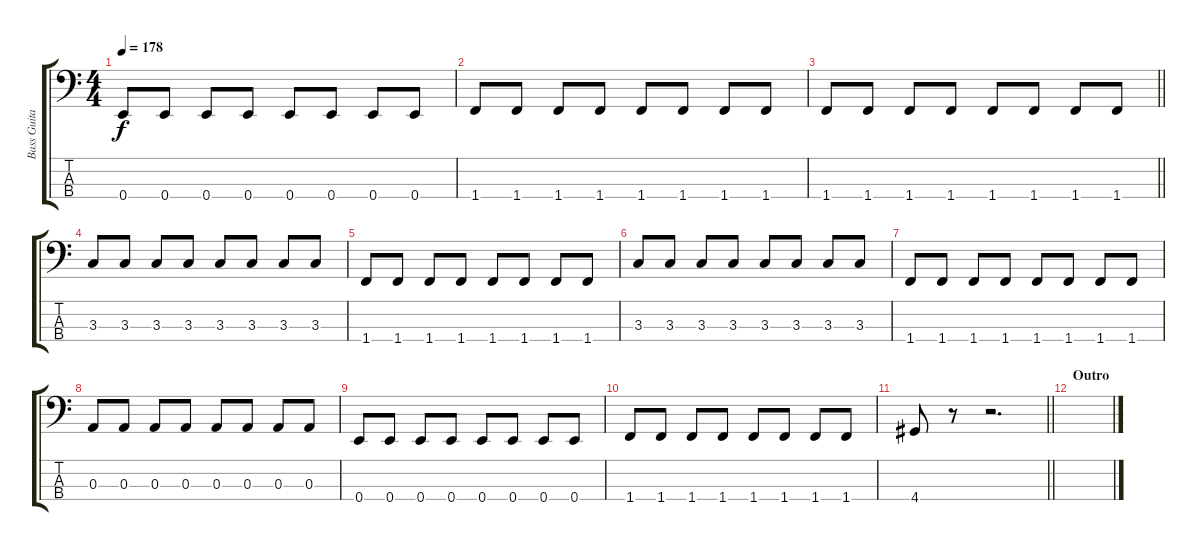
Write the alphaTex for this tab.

\track ("Bass Guitar" "Bass Guita") {instrument electricbassfinger}
\staff {score tabs}
\tuning (G2 D2 A1 E1) {hide}
\ts (4 4)
\tempo 178
\clef f4
\ks c
0.4.8{dy f} 0.4.8 0.4.8 0.4.8 0.4.8 0.4.8 0.4.8 0.4.8 |
1.4.8 1.4.8 1.4.8 1.4.8 1.4.8 1.4.8 1.4.8 1.4.8 |
\barLineRight lightlight
1.4.8 1.4.8 1.4.8 1.4.8 1.4.8 1.4.8 1.4.8 1.4.8 |
3.3.8 3.3.8 3.3.8 3.3.8 3.3.8 3.3.8 3.3.8 3.3.8 |
1.4.8 1.4.8 1.4.8 1.4.8 1.4.8 1.4.8 1.4.8 1.4.8 |
3.3.8 3.3.8 3.3.8 3.3.8 3.3.8 3.3.8 3.3.8 3.3.8 |
1.4.8 1.4.8 1.4.8 1.4.8 1.4.8 1.4.8 1.4.8 1.4.8 |
0.3.8 0.3.8 0.3.8 0.3.8 0.3.8 0.3.8 0.3.8 0.3.8 |
0.4.8 0.4.8 0.4.8 0.4.8 0.4.8 0.4.8 0.4.8 0.4.8 |
1.4.8 1.4.8 1.4.8 1.4.8 1.4.8 1.4.8 1.4.8 1.4.8 |
\barLineRight lightlight
4.4.8 r.8 r.2{d} |
\section ("" "Outro")
